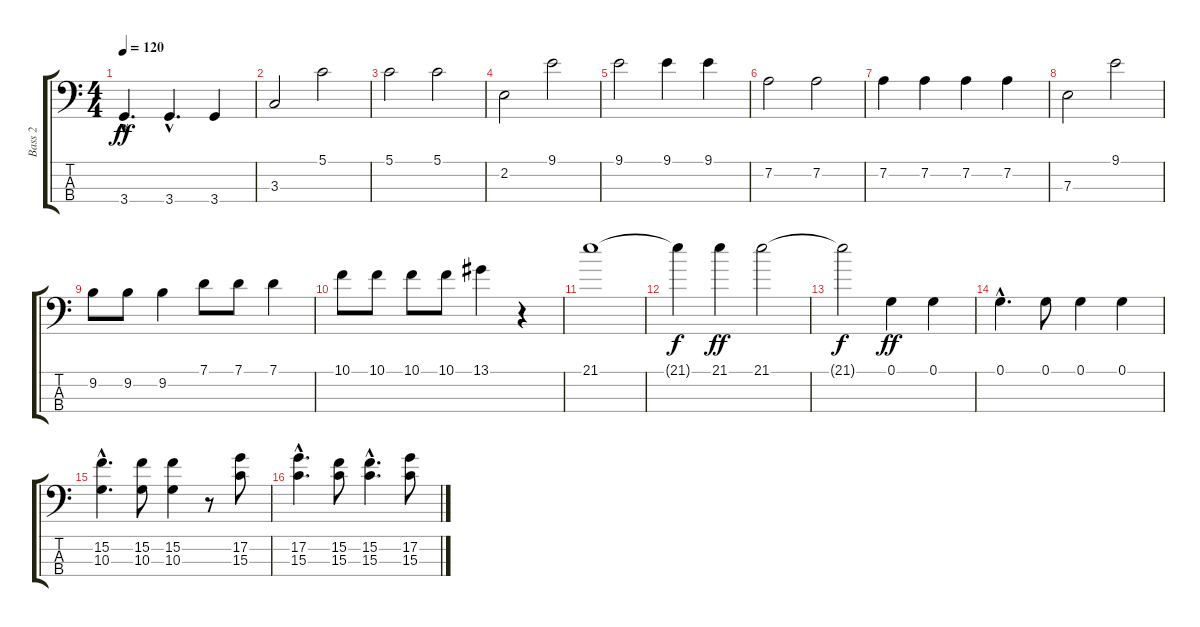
\track ("Bass 2" "Bass 2") {instrument electricbassfinger}
\staff {score tabs}
\tuning (G2 D2 A1 E1) {hide}
\ts (4 4)
\tempo 120
\clef f4
\ks c
3.4{hac}.4{d dy ff} 3.4{hac}.4{d} 3.4.4 |
3.3.2 5.1.2 |
5.1.2 5.1.2 |
2.2.2 9.1.2 |
9.1.2 9.1.4 9.1.4 |
7.2.2 7.2.2 |
7.2.4 7.2.4 7.2.4 7.2.4 |
7.3.2 9.1.2 |
9.2.8 9.2.8 9.2.4 7.1.8 7.1.8 7.1.4 |
10.1.8 10.1.8 10.1.8 10.1.8 13.1.4 r.4 |
21.1.1 |
21.1{t}.4{dy f} 21.1.4{dy ff} 21.1.2 |
21.1{t}.2{dy f} 0.1.4{dy ff} 0.1.4 |
0.1{hac}.4{d} 0.1.8 0.1.4 0.1.4 |
(15.2{hac} 10.3{hac}).4{d} (15.2 10.3).8 (15.2 10.3).4 r.8 (17.2 15.3).8 |
(17.2{hac} 15.3{hac}).4{d} (15.2 15.3).8 (15.2{hac} 15.3{hac}).4{d} (17.2 15.3).8
